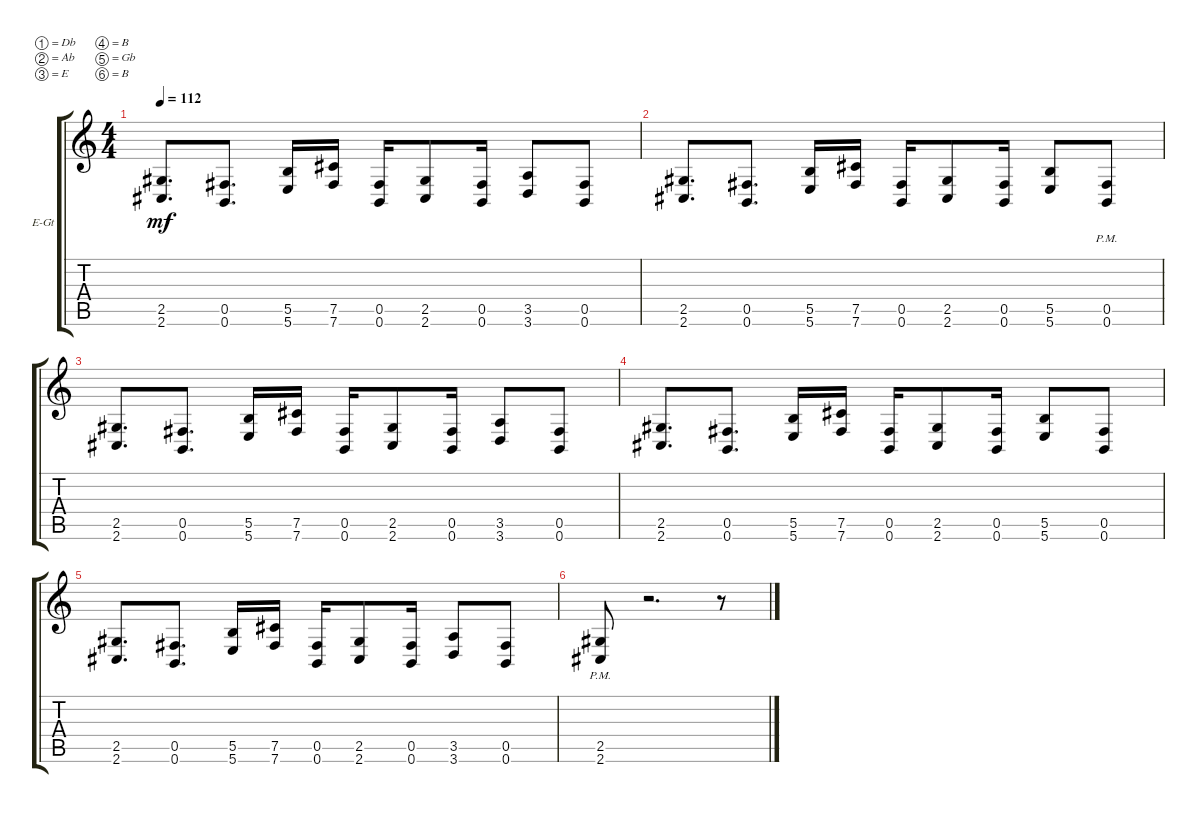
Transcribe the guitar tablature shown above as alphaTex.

\defaultSystemsLayout 4
\bracketExtendMode groupsimilarinstruments
\firstSystemTrackNameOrientation horizontal
\otherSystemsTrackNameOrientation horizontal
\track ("Серж" "E-Gt") {instrument overdrivenguitar}
\staff {score tabs}
\tuning (Db4 Ab3 E3 B2 Gb2 B1)
\ts (4 4)
\tempo 112
\clef g2
\ks c
(2.6 2.5).8{d dy mf} (0.6 0.5).8{d} (5.6 5.5).16 (7.6 7.5).16 (0.6 0.5).16 (2.6 2.5).8 (0.6 0.5).16 (3.6 3.5).8 (0.6 0.5).8 |
(2.6 2.5).8{d} (0.6 0.5).8{d} (5.6 5.5).16 (7.6 7.5).16 (0.6 0.5).16 (2.6 2.5).8 (0.6 0.5).16 (5.6 5.5).8 (0.6{pm} 0.5).8 |
(2.6 2.5).8{d} (0.6 0.5).8{d} (5.6 5.5).16 (7.6 7.5).16 (0.6 0.5).16 (2.6 2.5).8 (0.6 0.5).16 (3.6 3.5).8 (0.6 0.5).8 |
(2.6 2.5).8{d} (0.6 0.5).8{d} (5.6 5.5).16 (7.6 7.5).16 (0.6 0.5).16 (2.6 2.5).8 (0.6 0.5).16 (5.6 5.5).8 (0.6 0.5).8 |
(2.6 2.5).8{d} (0.6 0.5).8{d} (5.6 5.5).16 (7.6 7.5).16 (0.6 0.5).16 (2.6 2.5).8 (0.6 0.5).16 (3.6 3.5).8 (0.6 0.5).8 |
(2.6 2.5{pm}).8 r.2{d} r.8
